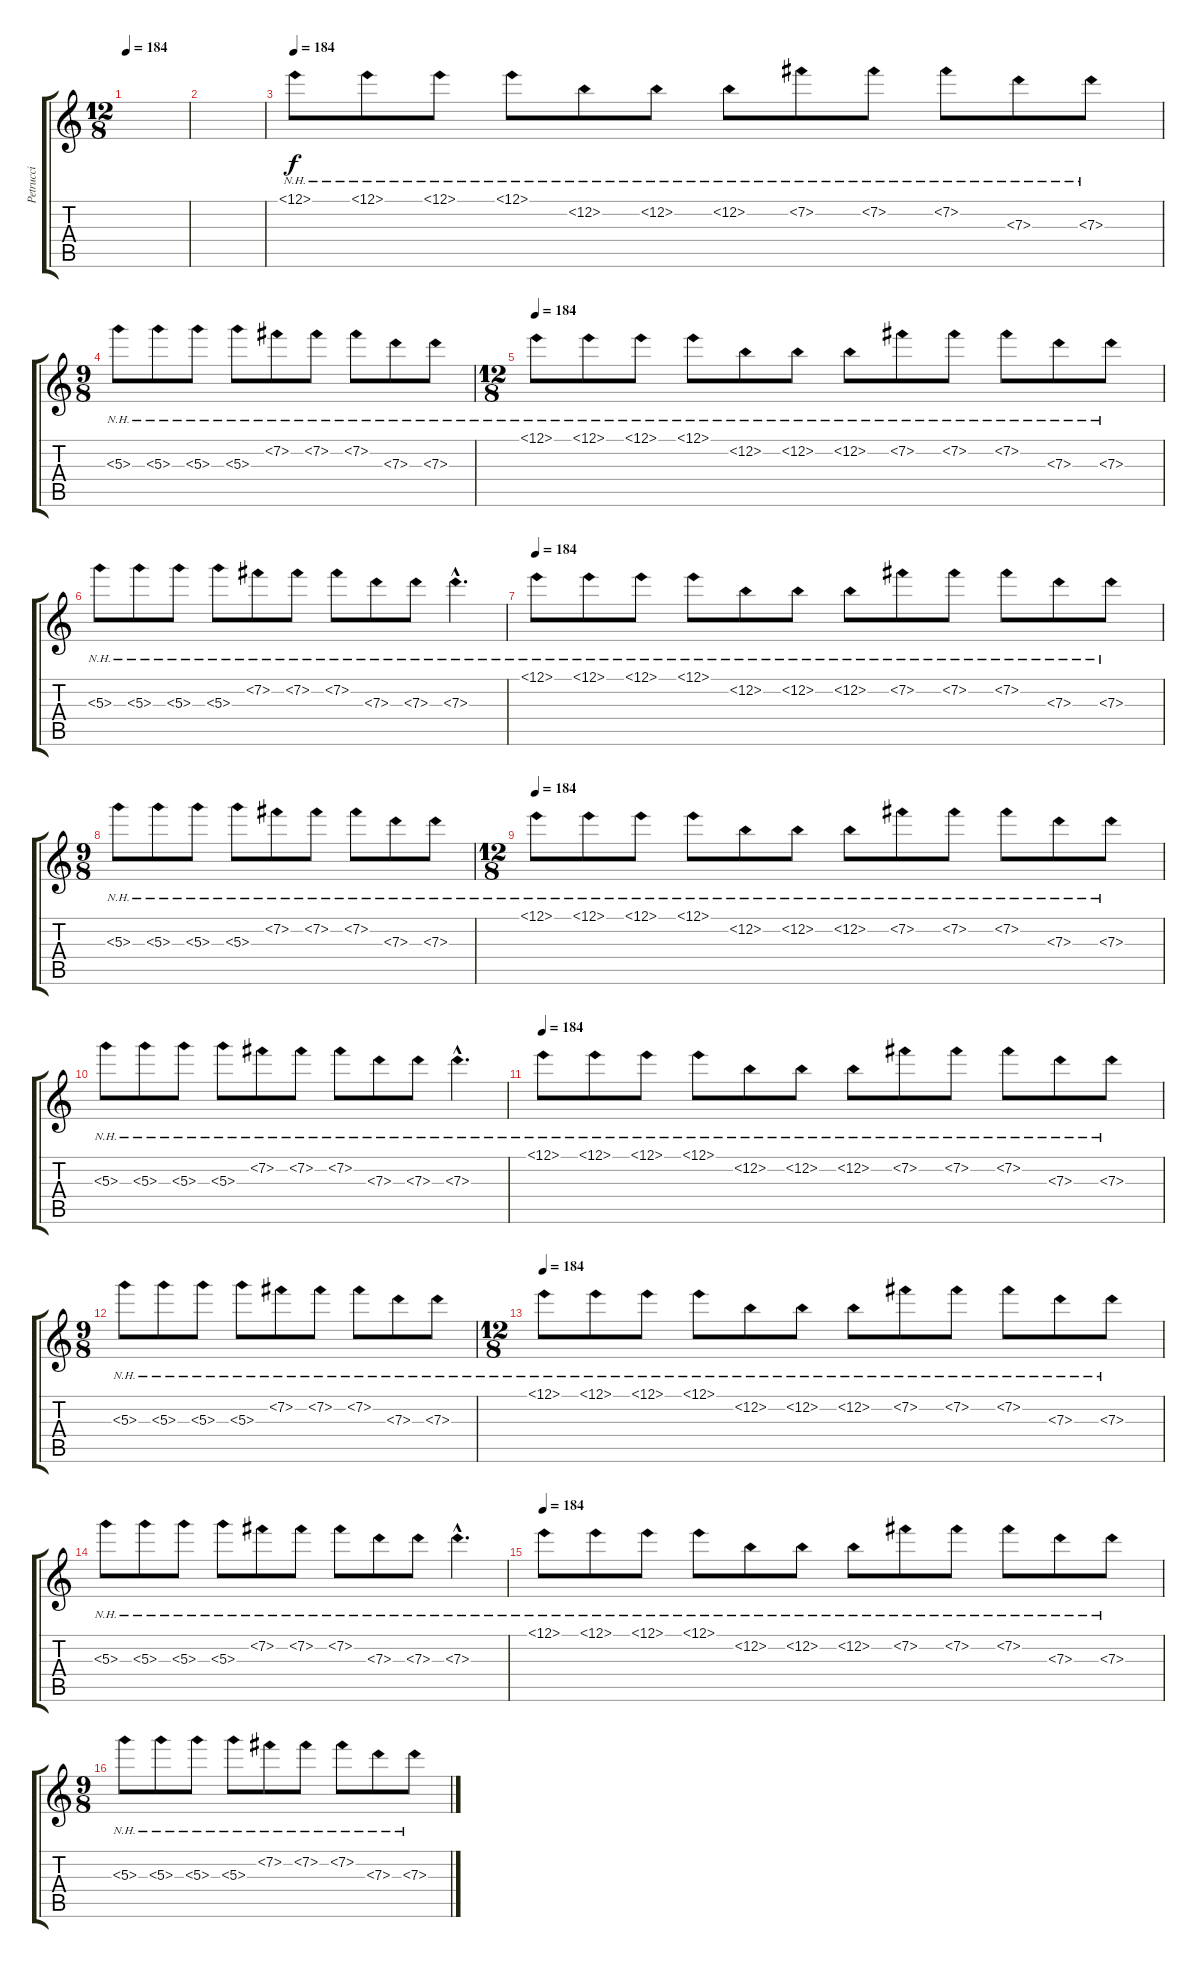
\track ("Petrucci" "Petrucci") {instrument distortionguitar}
\staff {score tabs}
\tuning (E4 B3 G3 D3 A2 E2) {hide}
\ts (12 8)
\tempo 184
\clef g2
\ks c
|
|
\tempo 184
12.1{nh}.8 12.1{nh}.8 12.1{nh}.8 12.1{nh}.8 12.2{nh}.8 12.2{nh}.8 12.2{nh}.8 7.2{nh}.8 7.2{nh}.8 7.2{nh}.8 7.3{nh}.8 7.3{nh}.8 |
\ts (9 8)
5.3{nh}.8 5.3{nh}.8 5.3{nh}.8 5.3{nh}.8 7.2{nh}.8 7.2{nh}.8 7.2{nh}.8 7.3{nh}.8 7.3{nh}.8 |
\ts (12 8)
\tempo 184
12.1{nh}.8 12.1{nh}.8 12.1{nh}.8 12.1{nh}.8 12.2{nh}.8 12.2{nh}.8 12.2{nh}.8 7.2{nh}.8 7.2{nh}.8 7.2{nh}.8 7.3{nh}.8 7.3{nh}.8 |
5.3{nh}.8 5.3{nh}.8 5.3{nh}.8 5.3{nh}.8 7.2{nh}.8 7.2{nh}.8 7.2{nh}.8 7.3{nh}.8 7.3{nh}.8 7.3{nh hac}.4{d} |
\tempo 184
12.1{nh}.8 12.1{nh}.8 12.1{nh}.8 12.1{nh}.8 12.2{nh}.8 12.2{nh}.8 12.2{nh}.8 7.2{nh}.8 7.2{nh}.8 7.2{nh}.8 7.3{nh}.8 7.3{nh}.8 |
\ts (9 8)
5.3{nh}.8 5.3{nh}.8 5.3{nh}.8 5.3{nh}.8 7.2{nh}.8 7.2{nh}.8 7.2{nh}.8 7.3{nh}.8 7.3{nh}.8 |
\ts (12 8)
\tempo 184
12.1{nh}.8 12.1{nh}.8 12.1{nh}.8 12.1{nh}.8 12.2{nh}.8 12.2{nh}.8 12.2{nh}.8 7.2{nh}.8 7.2{nh}.8 7.2{nh}.8 7.3{nh}.8 7.3{nh}.8 |
5.3{nh}.8 5.3{nh}.8 5.3{nh}.8 5.3{nh}.8 7.2{nh}.8 7.2{nh}.8 7.2{nh}.8 7.3{nh}.8 7.3{nh}.8 7.3{nh hac}.4{d} |
\tempo 184
12.1{nh}.8 12.1{nh}.8 12.1{nh}.8 12.1{nh}.8 12.2{nh}.8 12.2{nh}.8 12.2{nh}.8 7.2{nh}.8 7.2{nh}.8 7.2{nh}.8 7.3{nh}.8 7.3{nh}.8 |
\ts (9 8)
5.3{nh}.8 5.3{nh}.8 5.3{nh}.8 5.3{nh}.8 7.2{nh}.8 7.2{nh}.8 7.2{nh}.8 7.3{nh}.8 7.3{nh}.8 |
\ts (12 8)
\tempo 184
12.1{nh}.8 12.1{nh}.8 12.1{nh}.8 12.1{nh}.8 12.2{nh}.8 12.2{nh}.8 12.2{nh}.8 7.2{nh}.8 7.2{nh}.8 7.2{nh}.8 7.3{nh}.8 7.3{nh}.8 |
5.3{nh}.8 5.3{nh}.8 5.3{nh}.8 5.3{nh}.8 7.2{nh}.8 7.2{nh}.8 7.2{nh}.8 7.3{nh}.8 7.3{nh}.8 7.3{nh hac}.4{d} |
\tempo 184
12.1{nh}.8 12.1{nh}.8 12.1{nh}.8 12.1{nh}.8 12.2{nh}.8 12.2{nh}.8 12.2{nh}.8 7.2{nh}.8 7.2{nh}.8 7.2{nh}.8 7.3{nh}.8 7.3{nh}.8 |
\ts (9 8)
5.3{nh}.8 5.3{nh}.8 5.3{nh}.8 5.3{nh}.8 7.2{nh}.8 7.2{nh}.8 7.2{nh}.8 7.3{nh}.8 7.3{nh}.8
